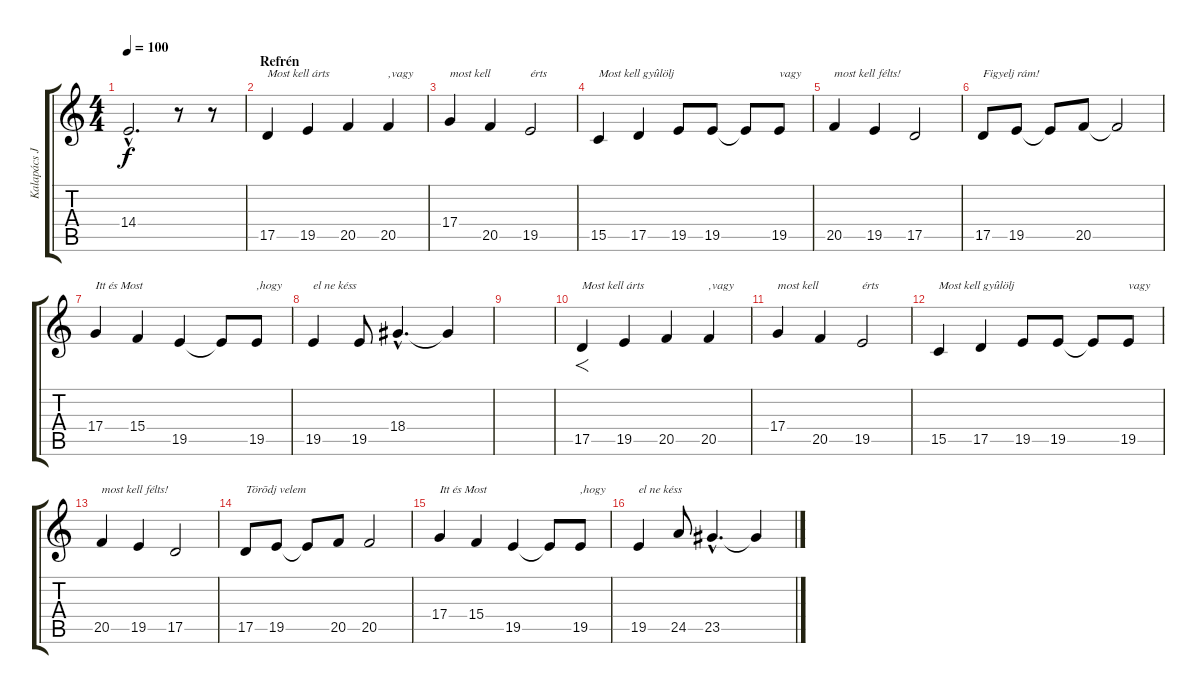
\track ("Kalapács József" "Kalapács J") {instrument violin}
\staff {score tabs}
\tuning (E4 B3 G3 D3 A2 E2) {hide}
\ts (4 4)
\tempo 100
\clef g2
\ks c
14.4{hac}.2{d dy f} r.8 r.8 |
\section ("" "Refrén")
17.5.4{txt "Most kell árts"} 19.5.4 20.5.4 20.5.4{txt ",vagy"} |
17.4.4{txt "most kell"} 20.5.4 19.5.2{txt "érts"} |
15.5.4{txt "Most kell gyûlölj"} 17.5.4 19.5.8 19.5.8 19.5{t}.8 19.5.8{txt "vagy"} |
20.5.4{txt "most kell félts!"} 19.5.4 17.5.2 |
17.5.8{txt "Figyelj rám!"} 19.5.8 19.5{t}.8 20.5.8 20.5{t}.2 |
17.4.4{txt "Itt és Most"} 15.4.4 19.5.4 19.5{t}.8 19.5.8{txt ",hogy"} |
19.5.4{txt "el ne késs"} 19.5.8 18.4{hac}.4{d} 18.4{t}.4 |
|
17.5.4{f txt "Most kell árts"} 19.5.4 20.5.4 20.5.4{txt ",vagy"} |
17.4.4{txt "most kell"} 20.5.4 19.5.2{txt "érts"} |
15.5.4{txt "Most kell gyûlölj"} 17.5.4 19.5.8 19.5.8 19.5{t}.8 19.5.8{txt "vagy"} |
20.5.4{txt "most kell félts!"} 19.5.4 17.5.2 |
17.5.8{txt "Törõdj velem"} 19.5.8 19.5{t}.8 20.5.8 20.5.2 |
17.4.4{txt "Itt és Most"} 15.4.4 19.5.4 19.5{t}.8 19.5.8{txt ",hogy"} |
19.5.4{txt "el ne késs"} 24.5.8 23.5{hac}.4{d} 23.5{t}.4
